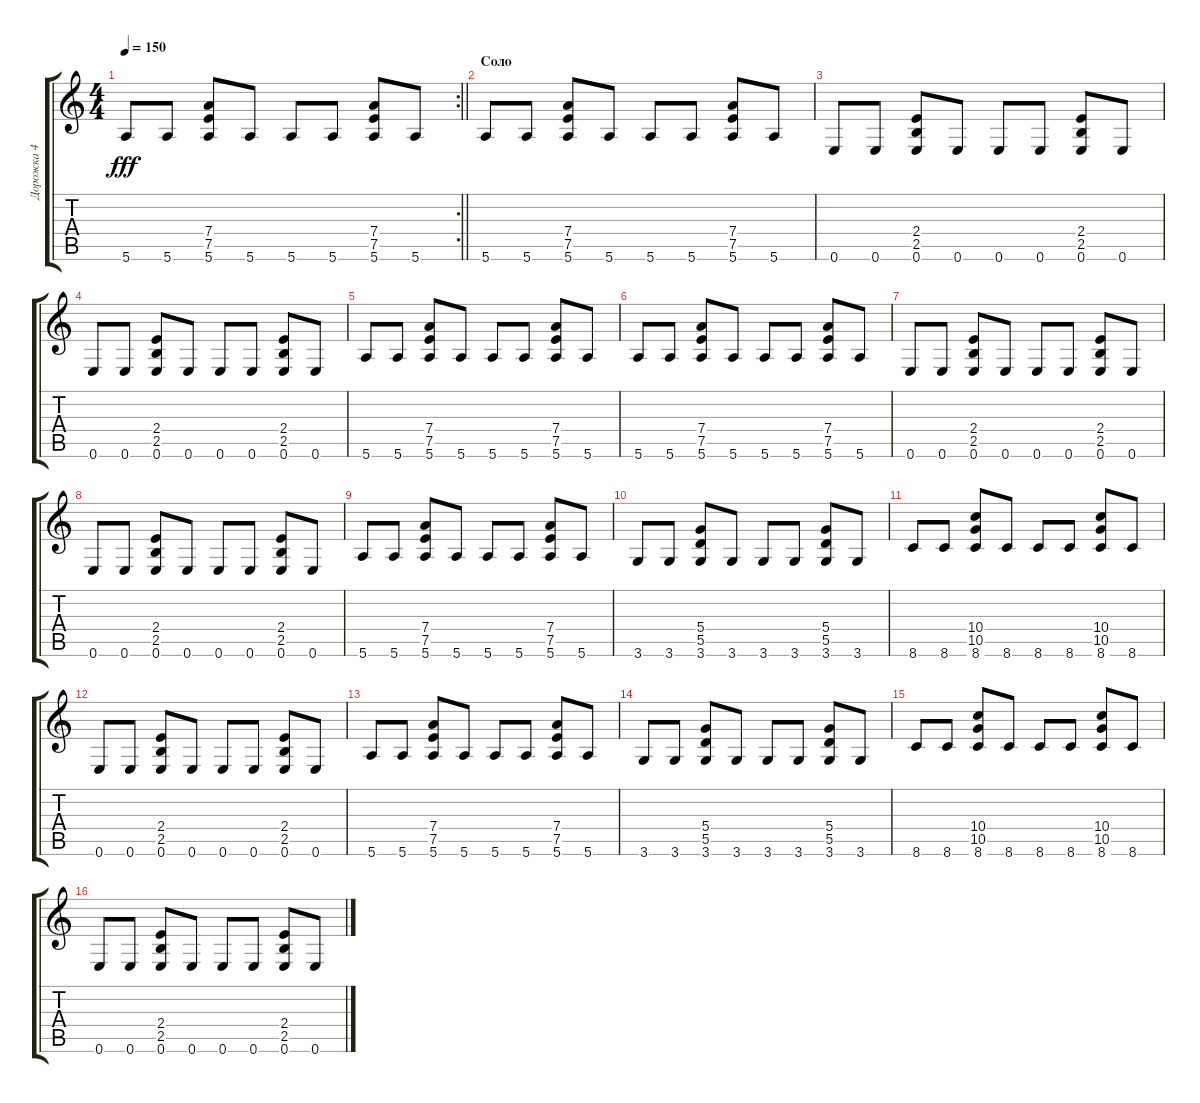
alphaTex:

\track ("Дорожка 4" "Дорожка 4") {instrument distortionguitar}
\staff {score tabs}
\tuning (E4 B3 G3 D3 A2 E2) {hide}
\rc 2
\ts (4 4)
\tempo 150
\clef g2
\barLineRight lightlight
\ks c
5.6.8{dy fff} 5.6.8 (7.4 7.5 5.6).8 5.6.8 5.6.8 5.6.8 (7.4 7.5 5.6).8 5.6.8 |
\section ("" "Соло")
5.6.8 5.6.8 (7.4 7.5 5.6).8 5.6.8 5.6.8 5.6.8 (7.4 7.5 5.6).8 5.6.8 |
0.6.8 0.6.8 (2.4 2.5 0.6).8 0.6.8 0.6.8 0.6.8 (2.4 2.5 0.6).8 0.6.8 |
0.6.8 0.6.8 (2.4 2.5 0.6).8 0.6.8 0.6.8 0.6.8 (2.4 2.5 0.6).8 0.6.8 |
5.6.8 5.6.8 (7.4 7.5 5.6).8 5.6.8 5.6.8 5.6.8 (7.4 7.5 5.6).8 5.6.8 |
5.6.8 5.6.8 (7.4 7.5 5.6).8 5.6.8 5.6.8 5.6.8 (7.4 7.5 5.6).8 5.6.8 |
0.6.8 0.6.8 (2.4 2.5 0.6).8 0.6.8 0.6.8 0.6.8 (2.4 2.5 0.6).8 0.6.8 |
0.6.8 0.6.8 (2.4 2.5 0.6).8 0.6.8 0.6.8 0.6.8 (2.4 2.5 0.6).8 0.6.8 |
5.6.8 5.6.8 (7.4 7.5 5.6).8 5.6.8 5.6.8 5.6.8 (7.4 7.5 5.6).8 5.6.8 |
3.6.8 3.6.8 (5.4 5.5 3.6).8 3.6.8 3.6.8 3.6.8 (5.4 5.5 3.6).8 3.6.8 |
8.6.8 8.6.8 (10.4 10.5 8.6).8 8.6.8 8.6.8 8.6.8 (10.4 10.5 8.6).8 8.6.8 |
0.6.8 0.6.8 (2.4 2.5 0.6).8 0.6.8 0.6.8 0.6.8 (2.4 2.5 0.6).8 0.6.8 |
5.6.8 5.6.8 (7.4 7.5 5.6).8 5.6.8 5.6.8 5.6.8 (7.4 7.5 5.6).8 5.6.8 |
3.6.8 3.6.8 (5.4 5.5 3.6).8 3.6.8 3.6.8 3.6.8 (5.4 5.5 3.6).8 3.6.8 |
8.6.8 8.6.8 (10.4 10.5 8.6).8 8.6.8 8.6.8 8.6.8 (10.4 10.5 8.6).8 8.6.8 |
0.6.8 0.6.8 (2.4 2.5 0.6).8 0.6.8 0.6.8 0.6.8 (2.4 2.5 0.6).8 0.6.8
